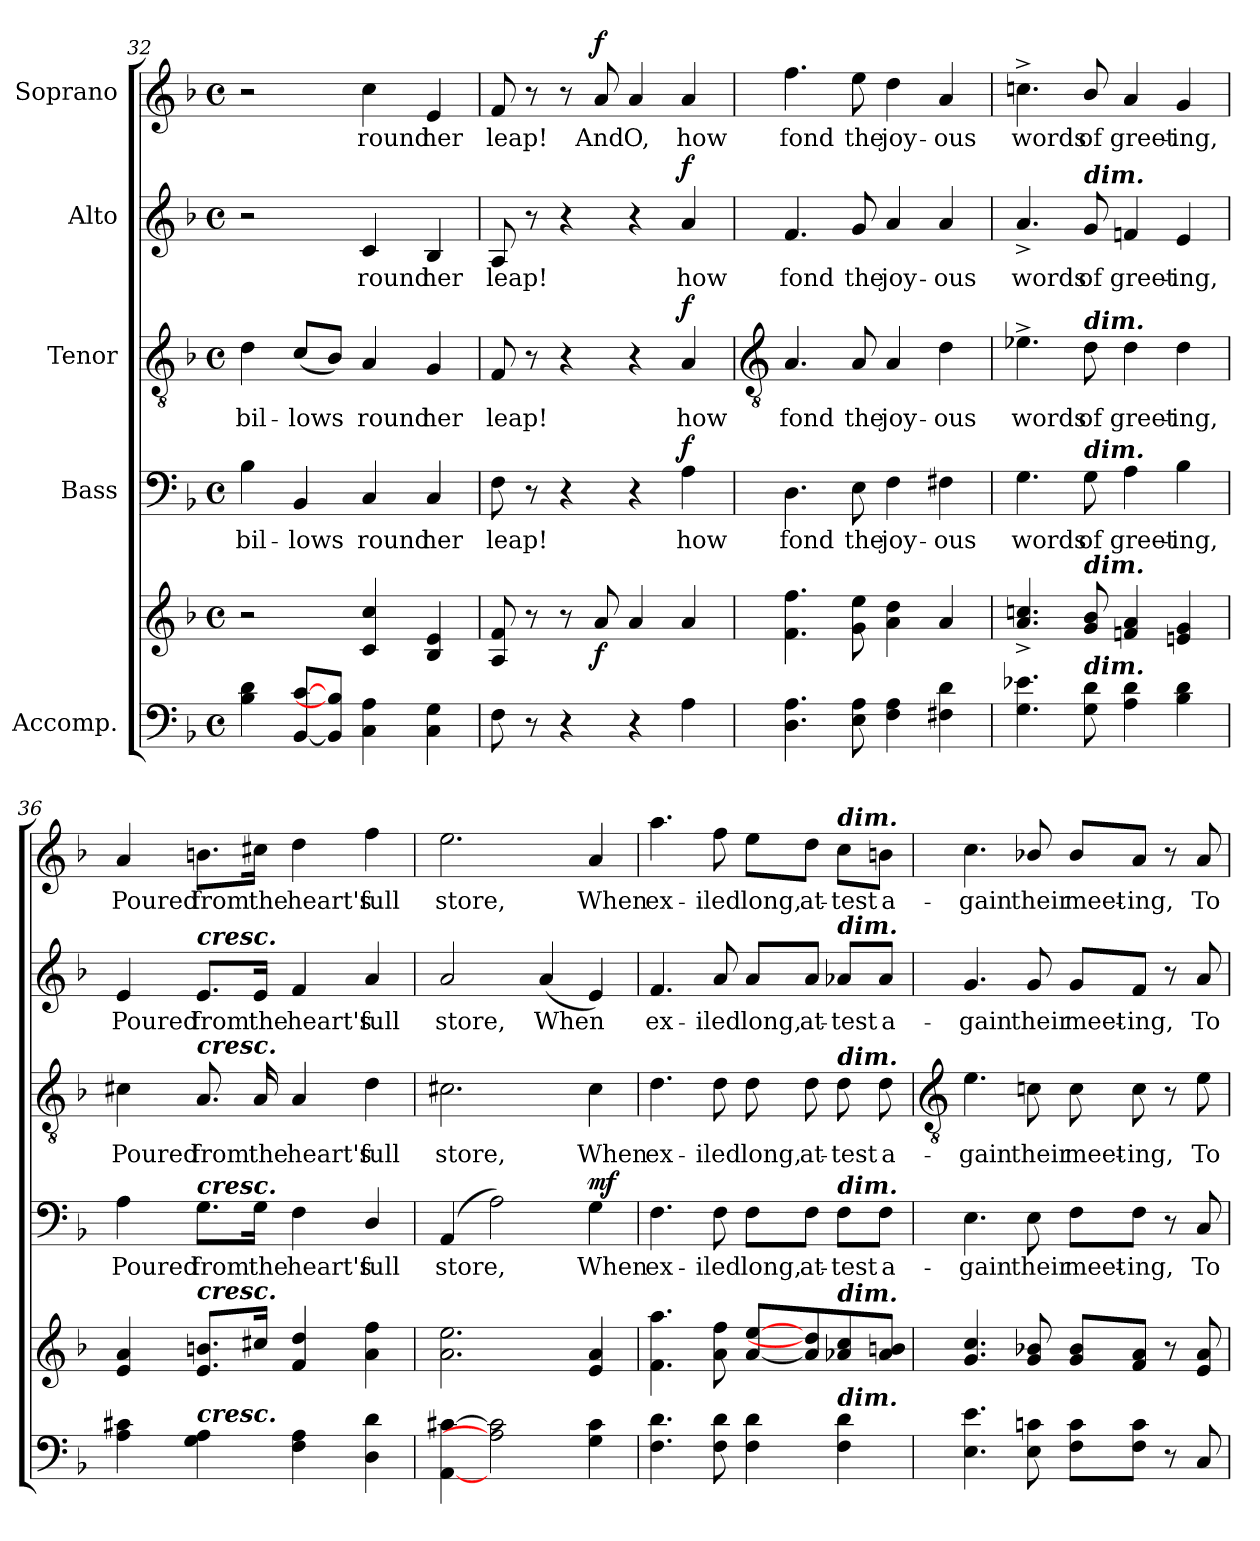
**kern	**kern	**dynam	**kern	**text	**dynam	**kern	**text	**dynam	**kern	**text	**dynam	**kern	**text	**dynam
*part5	*part5	*part5	*part4	*part4	*part4	*part3	*part3	*part3	*part2	*part2	*part2	*part1	*part1	*part1
*staff6	*staff5	*staff5/6	*staff4	*staff4	*staff4	*staff3	*staff3	*staff3	*staff2	*staff2	*staff2	*staff1	*staff1	*staff1
*I"Accomp.	*	*	*I"Bass	*	*	*I"Tenor	*	*	*I"Alto	*	*	*I"Soprano	*	*
*clefF4	*clefG2	*	*clefF4	*	*	*clefGv2	*	*	*clefG2	*	*	*clefG2	*	*
*k[b-]	*k[b-]	*	*k[b-]	*	*	*k[b-]	*	*	*k[b-]	*	*	*k[b-]	*	*
*F:	*F:	*	*F:	*	*	*F:	*	*	*F:	*	*	*F:	*	*
*M4/4	*M4/4	*	*M4/4	*	*	*M4/4	*	*	*M4/4	*	*	*M4/4	*	*
*met(c)	*met(c)	*	*met(c)	*	*	*met(c)	*	*	*met(c)	*	*	*met(c)	*	*
=32	=32	=32	=32	=32	=32	=32	=32	=32	=32	=32	=32	=32	=32	=32
!	!	!	!	!LO:LY:b	!	!	!LO:LY:b	!	!	!	!	!	!	!
4B- 4d	2r	.	4B-	bil-	.	4d	bil-	.	2r	.	.	2r	.	.
!	!	!	!	!LO:LY:b	!	!	!LO:LY:b	!	!	!	!	!	!	!
[8BB-/ [8c/L	.	.	4BB-/	-lows	.	(>8c/L	-lows	.	.	.	.	.	.	.
8BB-] 8B-]J	.	.	.	.	.	8B-J)	.	.	.	.	.	.	.	.
!	!	!	!	!LO:LY:b	!	!	!LO:LY:b	!	!	!LO:LY:b	!	!	!LO:LY:b	!
4C 4A	4c/ 4cc/	.	4C	round	.	4A	round	.	4c	round	.	4cc\	round	.
!	!	!	!	!LO:LY:b	!	!	!LO:LY:b	!	!	!LO:LY:b	!	!	!LO:LY:b	!
4C 4G	4B- 4e	.	4C	her	.	4G	her	.	4B-	her	.	4e	her	.
=33	=33	=33	=33	=33	=33	=33	=33	=33	=33	=33	=33	=33	=33	=33
!	!	!	!	!LO:LY:b	!	!	!LO:LY:b	!	!	!LO:LY:b	!	!	!LO:LY:b	!
8F	8A 8f	.	8F	leap!	.	8F	leap!	.	8A	leap!	.	8f	leap!	.
8r	8r	.	8r	.	.	8r	.	.	8r	.	.	8r	.	.
4r	8r	.	4r	.	.	4r	.	.	4r	.	.	8r	.	.
!	!	!LO:DY:b	!	!	!	!	!	!	!	!	!	!	!LO:LY:b	!LO:DY:b
.	8a	f	.	.	.	.	.	.	.	.	.	8a	And	f
!	!	!	!	!	!	!	!	!	!	!	!	!	!LO:LY:b	!
4r	4a	.	4r	.	.	4r	.	.	4r	.	.	4a	O,	.
!	!	!LO:DY:b=2	!	!LO:LY:b	!	!	!LO:LY:b	!	!	!LO:LY:b	!	!	!LO:LY:b	!
!	!	!LO:DY:n=1:b=2	!	!	!LO:DY:b	!	!	!LO:DY:b	!	!	!LO:DY:b	!	!	!
4A	4a	mf f	4A	how	f	4A	how	f	4a	how	f	4a	how	.
!!LO:LB:g=z
=34	=34	=34	=34	=34	=34	=34	=34	=34	=34	=34	=34	=34	=34	=34
*	*	*	*	*	*	*clefGv2	*	*	*	*	*	*	*	*
!	!	!	!	!LO:LY:b	!	!	!LO:LY:b	!	!	!LO:LY:b	!	!	!LO:LY:b	!
4.D 4.A	4.f 4.ff	.	4.D	fond	.	4.A	fond	.	4.f	fond	.	4.ff	fond	.
!	!	!	!	!LO:LY:b	!	!	!LO:LY:b	!	!	!LO:LY:b	!	!	!LO:LY:b	!
8E 8A	8g 8ee	.	8E	the	.	8A	the	.	8g	the	.	8ee	the	.
!	!	!	!	!LO:LY:b	!	!	!LO:LY:b	!	!	!LO:LY:b	!	!	!LO:LY:b	!
4F 4A	4a 4dd	.	4F	joy-	.	4A	joy-	.	4a	joy-	.	4dd	joy-	.
!	!	!	!	!LO:LY:b	!	!	!LO:LY:b	!	!	!LO:LY:b	!	!	!LO:LY:b	!
4F#X 4d	4a	.	4F#X	-ous	.	4d	-ous	.	4a	-ous	.	4a	-ous	.
=35	=35	=35	=35	=35	=35	=35	=35	=35	=35	=35	=35	=35	=35	=35
!	!	!	!	!LO:LY:b	!	!	!LO:LY:b	!	!	!LO:LY:b	!	!	!LO:LY:b	!
4.G 4.e-X	4.a/^ 4.ccn/^	.	4.G	words	.	4.e-X^	words	.	4.a^	words	.	4.ccn^\	words	.
!	!	!	!	!	!	!	!	!	!LO:TX:a:Bi:t=dim.	!	!	!	!	!
!	!	!	!	!	!	!LO:TX:a:Bi:t=dim.	!	!	!	!	!	!	!	!
!	!	!	!LO:TX:a:Bi:t=dim.	!	!	!	!	!	!	!	!	!	!	!
!	!LO:TX:a:Bi:t=dim.	!	!	!	!	!	!	!	!	!	!	!	!	!
!LO:TX:a:Bi:t=dim.	!	!	!	!	!	!	!	!	!	!	!	!	!	!
!	!	!	!	!LO:LY:b	!	!	!LO:LY:b	!	!	!LO:LY:b	!	!	!LO:LY:b	!
8G 8d	8g 8b-	.	8G	of	.	8d	of	.	8g	of	.	8b-/	of	.
!	!	!	!	!LO:LY:b	!	!	!LO:LY:b	!	!	!LO:LY:b	!	!	!LO:LY:b	!
4A 4d	4fn 4a	.	4A	greet-	.	4d	greet-	.	4fn	greet-	.	4a	greet-	.
!	!	!	!	!LO:LY:b	!	!	!LO:LY:b	!	!	!LO:LY:b	!	!	!LO:LY:b	!
4B- 4d	4en 4g	.	4B-	-ing,	.	4d	-ing,	.	4e	-ing,	.	4g	-ing,	.
=36	=36	=36	=36	=36	=36	=36	=36	=36	=36	=36	=36	=36	=36	=36
!	!	!	!	!LO:LY:b	!	!	!LO:LY:b	!	!	!LO:LY:b	!	!	!LO:LY:b	!
4A 4c#X	4e 4a	.	4A	Poured	.	4c#X\	Poured	.	4e	Poured	.	4a	Poured	.
!	!	!	!	!	!	!	!	!	!LO:TX:a:Bi:t=cresc.	!	!	!	!	!
!	!	!	!	!	!	!LO:TX:a:Bi:t=cresc.	!	!	!	!	!	!	!	!
!	!	!	!LO:TX:a:Bi:t=cresc.	!	!	!	!	!	!	!	!	!	!	!
!	!LO:TX:a:Bi:t=cresc.	!	!	!	!	!	!	!	!	!	!	!	!	!
!LO:TX:a:Bi:t=cresc.	!	!	!	!	!	!	!	!	!	!	!	!	!	!
!	!	!	!	!LO:LY:b	!	!	!LO:LY:b	!	!	!LO:LY:b	!	!	!LO:LY:b	!
4G 4A	8.e 8.bnL	.	8.G\L	from	.	8.A	from	.	8.e/L	from	.	8.bn\L	from	.
!	!	!	!	!LO:LY:b	!	!	!LO:LY:b	!	!	!LO:LY:b	!	!	!LO:LY:b	!
.	16cc#XJ	.	16G\Jk	the	.	16A	the	.	16e/Jk	the	.	16cc#X\Jk	the	.
!	!	!	!	!LO:LY:b	!	!	!LO:LY:b	!	!	!LO:LY:b	!	!	!LO:LY:b	!
4F 4A	4f 4dd	.	4F	heart's	.	4A	heart's	.	4f	heart's	.	4dd	heart's	.
!	!	!	!	!LO:LY:b	!	!	!LO:LY:b	!	!	!LO:LY:b	!	!	!LO:LY:b	!
4D 4d	4a 4ff	.	4D/	full	.	4d	full	.	4a	full	.	4ff	full	.
=37	=37	=37	=37	=37	=37	=37	=37	=37	=37	=37	=37	=37	=37	=37
!	!	!	!	!LO:LY:b	!	!	!LO:LY:b	!	!	!LO:LY:b	!	!	!LO:LY:b	!
[4AA [4c#X	2.a 2.ee	.	(4AA	store,	.	2.c#X\	store,	.	2a	store,	.	2.ee	store,	.
2A] 2c#]	.	.	2A)	.	.	.	.	.	.	.	.	.	.	.
!	!	!	!	!	!	!	!	!	!	!LO:LY:b	!	!	!	!
.	.	.	.	.	.	.	.	.	(<4a	When	.	.	.	.
!	!	!LO:DY:b=2	!	!LO:LY:b	!	!	!LO:LY:b	!	!	!	!	!	!LO:LY:b	!
!	!	!LO:DY:n=1:b	!	!	!LO:DY:b	!	!	!	!	!	!	!	!	!
4G 4c#	4e 4a	mf mf	4G	When	mf	4c#\	When	.	4e)	.	.	4a	When	.
=38	=38	=38	=38	=38	=38	=38	=38	=38	=38	=38	=38	=38	=38	=38
!	!	!	!	!LO:LY:b	!	!	!LO:LY:b	!	!	!LO:LY:b	!	!	!LO:LY:b	!
4.F 4.d	4.f 4.aa	.	4.F	ex-	.	4.d\	ex-	.	4.f	ex-	.	4.aa	ex-	.
!	!	!	!	!LO:LY:b	!	!	!LO:LY:b	!	!	!LO:LY:b	!	!	!LO:LY:b	!
8F 8d	8a 8ff	.	8F	-iled	.	8d	-iled	.	8a	-iled	.	8ff	-iled	.
!	!	!	!	!LO:LY:b	!	!	!LO:LY:b	!	!	!LO:LY:b	!	!	!LO:LY:b	!
4F 4d	[8a [8eeL	.	8F\L	long,	.	8d	long,	.	8a/L	long,	.	8ee\L	long,	.
!	!	!	!	!LO:LY:b	!	!	!LO:LY:b	!	!	!LO:LY:b	!	!	!LO:LY:b	!
.	8a] 8dd]	.	8F\J	at-	.	8d	at-	.	8a/J	at-	.	8dd\J	at-	.
!	!	!	!	!	!	!	!	!	!	!	!	!LO:TX:a:Bi:t=dim.	!	!
!	!	!	!	!	!	!	!	!	!LO:TX:a:Bi:t=dim.	!	!	!	!	!
!	!	!	!	!	!	!LO:TX:a:Bi:t=dim.	!	!	!	!	!	!	!	!
!	!	!	!LO:TX:a:Bi:t=dim.	!	!	!	!	!	!	!	!	!	!	!
!	!LO:TX:a:Bi:t=dim.	!	!	!	!	!	!	!	!	!	!	!	!	!
!LO:TX:a:Bi:t=dim.	!	!	!	!	!	!	!	!	!	!	!	!	!	!
!	!	!	!	!LO:LY:b	!	!	!LO:LY:b	!	!	!LO:LY:b	!	!	!LO:LY:b	!
4F 4d	8a-X/ 8cc/	.	8F\L	-test	.	8d	-test	.	8a-X/L	-test	.	8cc\L	-test	.
!	!	!	!	!LO:LY:b	!	!	!LO:LY:b	!	!	!LO:LY:b	!	!	!LO:LY:b	!
.	8a- 8bnJ	.	8F\J	a-	.	8d	a-	.	8a-/J	a-	.	8bn\J	a-	.
!!LO:LB:g=z
=39	=39	=39	=39	=39	=39	=39	=39	=39	=39	=39	=39	=39	=39	=39
*	*	*	*	*	*	*clefGv2	*	*	*	*	*	*	*	*
!	!	!	!	!LO:LY:b	!	!	!LO:LY:b	!	!	!LO:LY:b	!	!	!LO:LY:b	!
4.E 4.e	4.g/ 4.cc/	.	4.E	-gain	.	4.e	-gain	.	4.g	-gain	.	4.cc\	-gain	.
!	!	!	!	!LO:LY:b	!	!	!LO:LY:b	!	!	!LO:LY:b	!	!	!LO:LY:b	!
8E 8cn	8g 8b-X	.	8E	their	.	8cn	their	.	8g	their	.	8b-X/	their	.
!	!	!	!	!LO:LY:b	!	!	!LO:LY:b	!	!	!LO:LY:b	!	!	!LO:LY:b	!
8F 8cL	8g 8b-L	.	8F\L	meet-	.	8c	meet-	.	8g/L	meet-	.	8b-/L	meet-	.
!	!	!	!	!LO:LY:b	!	!	!LO:LY:b	!	!	!LO:LY:b	!	!	!LO:LY:b	!
8F 8cJ	8f 8aJ	.	8F\J	-ing,	.	8c	-ing,	.	8f/J	-ing,	.	8a/J	-ing,	.
8r	8r	.	8r	.	.	8r	.	.	8r	.	.	8r	.	.
!	!	!	!	!LO:LY:b	!	!	!LO:LY:b	!	!	!LO:LY:b	!	!	!LO:LY:b	!
8C	8e 8a	.	8C	To	.	8e	To	.	8a	To	.	8a	To	.
=	=	=	=	=	=	=	=	=	=	=	=	=	=	=
*-	*-	*-	*-	*-	*-	*-	*-	*-	*-	*-	*-	*-	*-	*-
